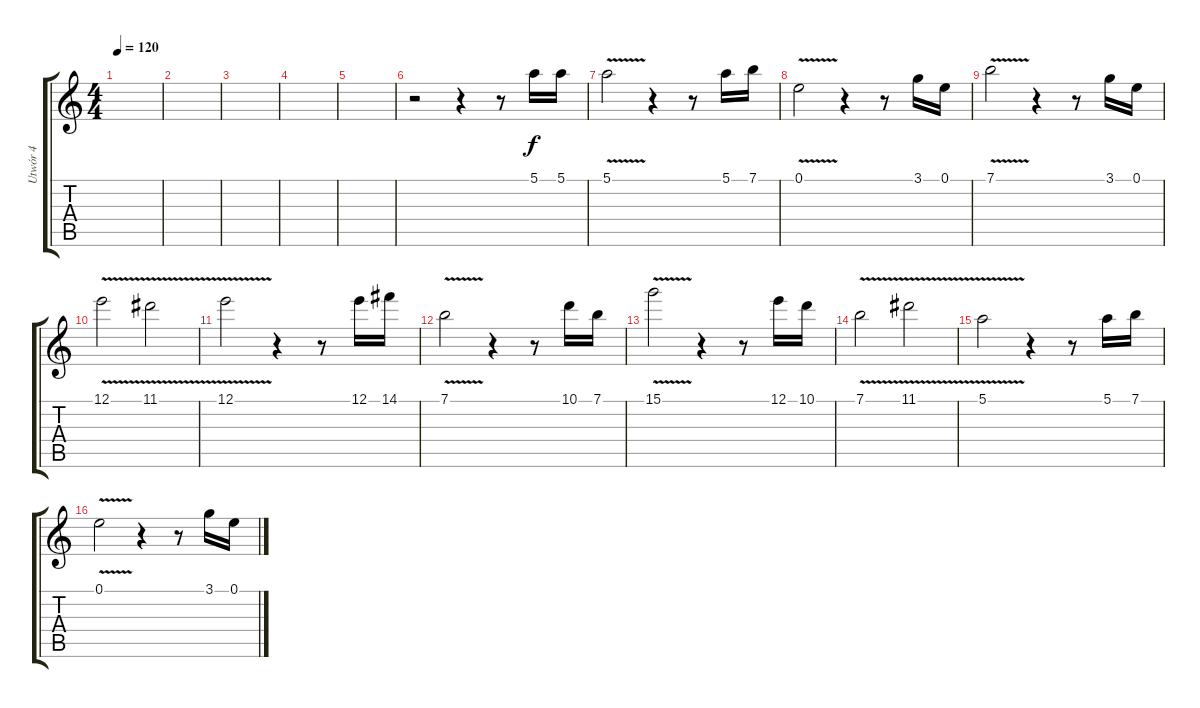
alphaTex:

\track ("Utwór 4" "Utwór 4") {instrument acousticguitarsteel}
\staff {score tabs}
\tuning (E4 B3 G3 D3 A2 E2) {hide}
\ts (4 4)
\tempo 120
\clef g2
\ks c
|
|
|
|
|
r.2 r.4 r.8 5.1.16 5.1.16 |
5.1{v}.2 r.4 r.8 5.1.16 7.1.16 |
0.1{v}.2 r.4 r.8 3.1.16 0.1.16 |
7.1{v}.2 r.4 r.8 3.1.16 0.1.16 |
12.1{v}.2 11.1{v}.2 |
12.1{v}.2 r.4 r.8 12.1.16 14.1.16 |
7.1{v}.2 r.4 r.8 10.1.16 7.1.16 |
15.1{v}.2 r.4 r.8 12.1.16 10.1.16 |
7.1{v}.2 11.1{v}.2 |
5.1{v}.2 r.4 r.8 5.1.16 7.1.16 |
0.1{v}.2 r.4 r.8 3.1.16 0.1.16
